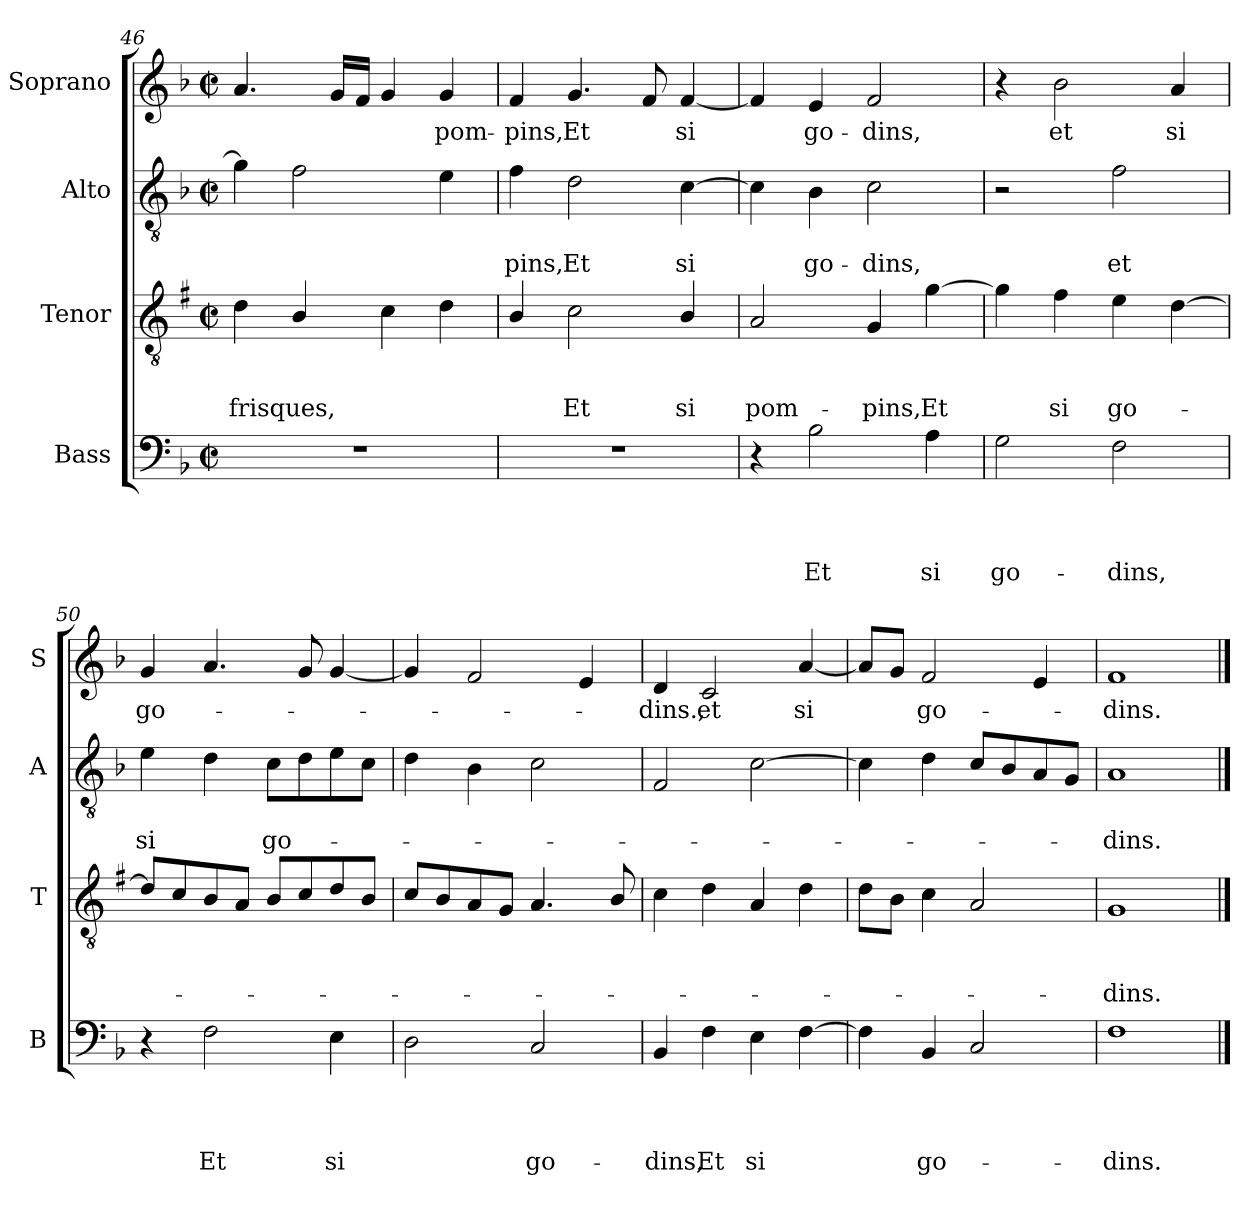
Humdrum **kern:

**kern	**text	**text	**text	**text	**kern	**text	**text	**text	**kern	**text	**text	**kern	**text
*part4	*part4	*part4	*part4	*part4	*part3	*part3	*part3	*part3	*part2	*part2	*part2	*part1	*part1
*staff4	*staff4	*staff4	*staff4	*staff4	*staff3	*staff3	*staff3	*staff3	*staff2	*staff2	*staff2	*staff1	*staff1
*I"Bass	*	*	*	*	*I"Tenor	*	*	*	*I"Alto	*	*	*I"Soprano	*
*I'B	*	*	*	*	*I'T	*	*	*	*I'A	*	*	*I'S	*
!!LO:LB:g=z
*clefF4	*	*	*	*	*clefGv2	*	*	*	*clefGv2	*	*	*clefG2	*
*	*	*	*	*	*ITrd1c2	*	*	*	*	*	*	*	*
*k[b-]	*	*	*	*	*k[b-]	*	*	*	*k[b-]	*	*	*k[b-]	*
*F:	*	*	*	*	*F:	*	*	*	*F:	*	*	*F:	*
*M2/2	*	*	*	*	*M2/2	*	*	*	*M2/2	*	*	*M2/2	*
*met(c|)	*	*	*	*	*met(c|)	*	*	*	*met(c|)	*	*	*met(c|)	*
=46	=46	=46	=46	=46	=46	=46	=46	=46	=46	=46	=46	=46	=46
1r	.	.	.	.	4c\	.	.	frisques,	4g\]	.	.	4.a/	.
.	.	.	.	.	4A/	.	.	.	2f\	.	.	.	.
.	.	.	.	.	.	.	.	.	.	.	.	16g/LL	.
.	.	.	.	.	.	.	.	.	.	.	.	16f/JJ	.
.	.	.	.	.	4B-\	.	.	.	.	.	.	4g/	.
.	.	.	.	.	4c\	.	.	.	4e\	.	.	4g/	pom-
=47	=47	=47	=47	=47	=47	=47	=47	=47	=47	=47	=47	=47	=47
1r	.	.	.	.	4A/	.	.	.	4f\	.	-pins,	4f/	-pins,
.	.	.	.	.	2B-\	.	.	Et	2d\	.	Et	4.g/	Et
.	.	.	.	.	.	.	.	.	.	.	.	8f/	.
.	.	.	.	.	4A/	.	.	si	[4c\	.	si	[4f/	si
=48	=48	=48	=48	=48	=48	=48	=48	=48	=48	=48	=48	=48	=48
4r	.	.	.	.	2G/	.	.	pom-	4c\]	.	.	4f/]	.
2B-\	.	.	.	Et	.	.	.	.	4B-\	.	go-	4e/	go-
.	.	.	.	.	4F/	.	.	-pins,	2c\	.	-dins,	2f/	-dins,
4A\	.	.	.	si	[4f\	.	.	Et	.	.	.	.	.
=49	=49	=49	=49	=49	=49	=49	=49	=49	=49	=49	=49	=49	=49
2G\	.	.	.	go-	4f\]	.	.	.	2r	.	.	4r	.
.	.	.	.	.	4e\	.	.	si	.	.	.	2b-\	et
2F\	.	.	.	-dins,	4d\	.	.	go-	2f\	.	et	.	.
.	.	.	.	.	[4c\	.	.	.	.	.	.	4a/	si
=50	=50	=50	=50	=50	=50	=50	=50	=50	=50	=50	=50	=50	=50
4r	.	.	.	.	8c/L]	.	.	.	4e\	.	si	4g/	go-
.	.	.	.	.	8B-/	.	.	.	.	.	.	.	.
2F\	.	.	.	Et	8A/	.	.	.	4d\	.	.	4.a/	.
.	.	.	.	.	8G/J	.	.	.	.	.	.	.	.
.	.	.	.	.	8A/L	.	.	.	8c\L	.	go-	.	.
.	.	.	.	.	8B-/	.	.	.	8d\	.	.	8g/	.
4E\	.	.	.	si	8c/	.	.	.	8e\	.	.	[4g/	.
.	.	.	.	.	8A/J	.	.	.	8c\J	.	.	.	.
!!LO:LB:g=z
=51	=51	=51	=51	=51	=51	=51	=51	=51	=51	=51	=51	=51	=51
2D\	.	.	.	.	8B-/L	.	.	.	4d\	.	.	4g/]	.
.	.	.	.	.	8A/	.	.	.	.	.	.	.	.
.	.	.	.	.	8G/	.	.	.	4B-\	.	.	2f/	.
.	.	.	.	.	8F/J	.	.	.	.	.	.	.	.
2C/	.	.	.	go-	4.G/	.	.	.	2c\	.	.	.	.
.	.	.	.	.	.	.	.	.	.	.	.	4e/	.
.	.	.	.	.	8A/	.	.	.	.	.	.	.	.
=52	=52	=52	=52	=52	=52	=52	=52	=52	=52	=52	=52	=52	=52
4BB-/	.	.	.	-dins,	4B-\	.	.	.	2F/	.	.	4d/	-dins.,
4F\	.	.	.	Et	4c\	.	.	.	.	.	.	2c/	et
4E\	.	.	.	si	4G/	.	.	.	[2c\	.	.	.	.
[4F\	.	.	.	.	4c\	.	.	.	.	.	.	[4a/	si
=53	=53	=53	=53	=53	=53	=53	=53	=53	=53	=53	=53	=53	=53
4F\]	.	.	.	.	8c\L	.	.	.	4c\]	.	.	8a/L]	.
.	.	.	.	.	8A\J	.	.	.	.	.	.	8g/J	.
4BB-/	.	.	.	go-	4B-\	.	.	.	4d\	.	.	2f/	go-
2C/	.	.	.	.	2G/	.	.	.	8c/L	.	.	.	.
.	.	.	.	.	.	.	.	.	8B-/	.	.	.	.
.	.	.	.	.	.	.	.	.	8A/	.	.	4e/	.
.	.	.	.	.	.	.	.	.	8G/J	.	.	.	.
=54	=54	=54	=54	=54	=54	=54	=54	=54	=54	=54	=54	=54	=54
1F	.	.	.	-dins.	1F	.	.	-dins.	1A	.	-dins.	1f	-dins.
==	==	==	==	==	==	==	==	==	==	==	==	==	==
*-	*-	*-	*-	*-	*-	*-	*-	*-	*-	*-	*-	*-	*-
